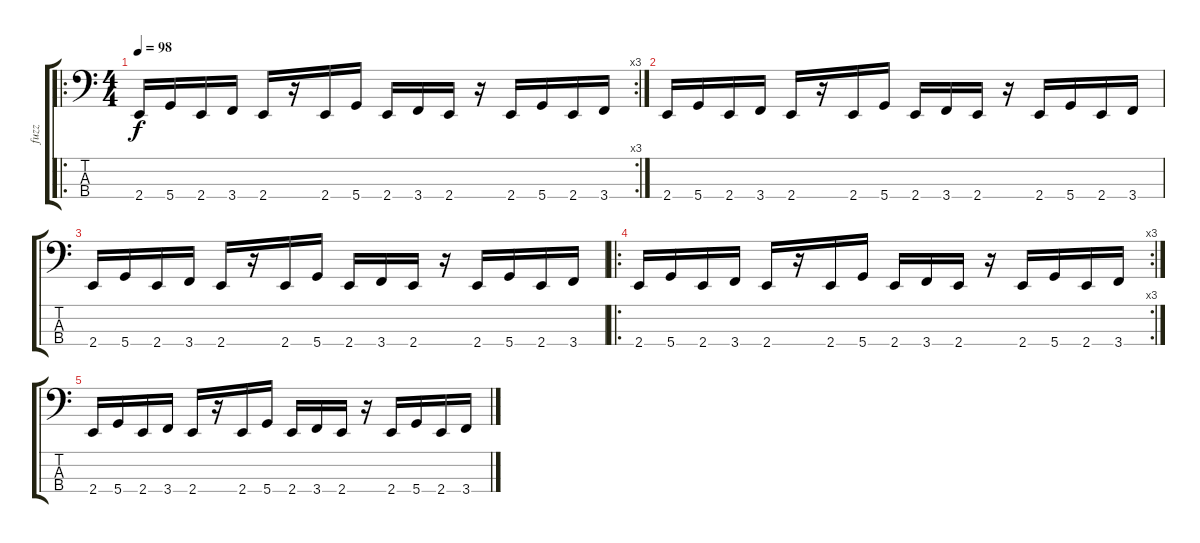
\track ("fuzz" "fuzz") {instrument electricbassfinger}
\staff {score tabs}
\tuning (G2 D2 A1 D1) {hide}
\ro
\rc 3
\ts (4 4)
\tempo 98
\clef f4
\ks c
2.4.16{dy f} 5.4.16 2.4.16 3.4.16 2.4.16 r.16 2.4.16 5.4.16 2.4.16 3.4.16 2.4.16 r.16 2.4.16 5.4.16 2.4.16 3.4.16 |
2.4.16 5.4.16 2.4.16 3.4.16 2.4.16 r.16 2.4.16 5.4.16 2.4.16 3.4.16 2.4.16 r.16 2.4.16 5.4.16 2.4.16 3.4.16 |
2.4.16 5.4.16 2.4.16 3.4.16 2.4.16 r.16 2.4.16 5.4.16 2.4.16 3.4.16 2.4.16 r.16 2.4.16 5.4.16 2.4.16 3.4.16 |
\ro
\rc 3
2.4.16 5.4.16 2.4.16 3.4.16 2.4.16 r.16 2.4.16 5.4.16 2.4.16 3.4.16 2.4.16 r.16 2.4.16 5.4.16 2.4.16 3.4.16 |
2.4.16 5.4.16 2.4.16 3.4.16 2.4.16 r.16 2.4.16 5.4.16 2.4.16 3.4.16 2.4.16 r.16 2.4.16 5.4.16 2.4.16 3.4.16
